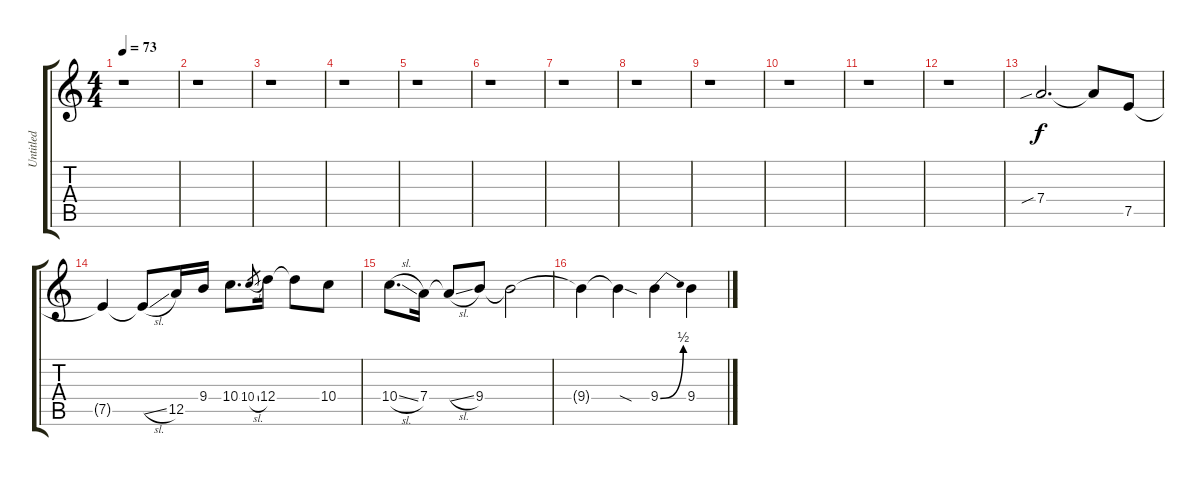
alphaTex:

\track ("Untitled" "Untitled") {instrument overdrivenguitar}
\staff {score tabs}
\tuning (E4 B3 G3 D3 A2 E2) {hide}
\ts (4 4)
\tempo 73
\clef g2
\ks c
r.1{dy f instrument overdrivenguitar} |
r.1 |
r.1 |
r.1 |
r.1 |
r.1 |
r.1 |
r.1 |
r.1 |
r.1 |
r.1 |
r.1 |
7.4{sib}.2{d} 7.4{t}.8 7.5.8 |
7.5{t}.4 7.5{sl t}.8 12.5.16 9.4.16 10.4.8{d} 10.4{sl}.8{gr} 12.4.16 12.4{t}.8 10.4.8 |
10.4{sl}.8{d} 7.4.16 7.4{sl t}.8 9.4.8 9.4{t}.2 |
9.4{t}.4 9.4{sod t}.4 9.4{be (bend 0 0 60 2)}.4 9.4.4
